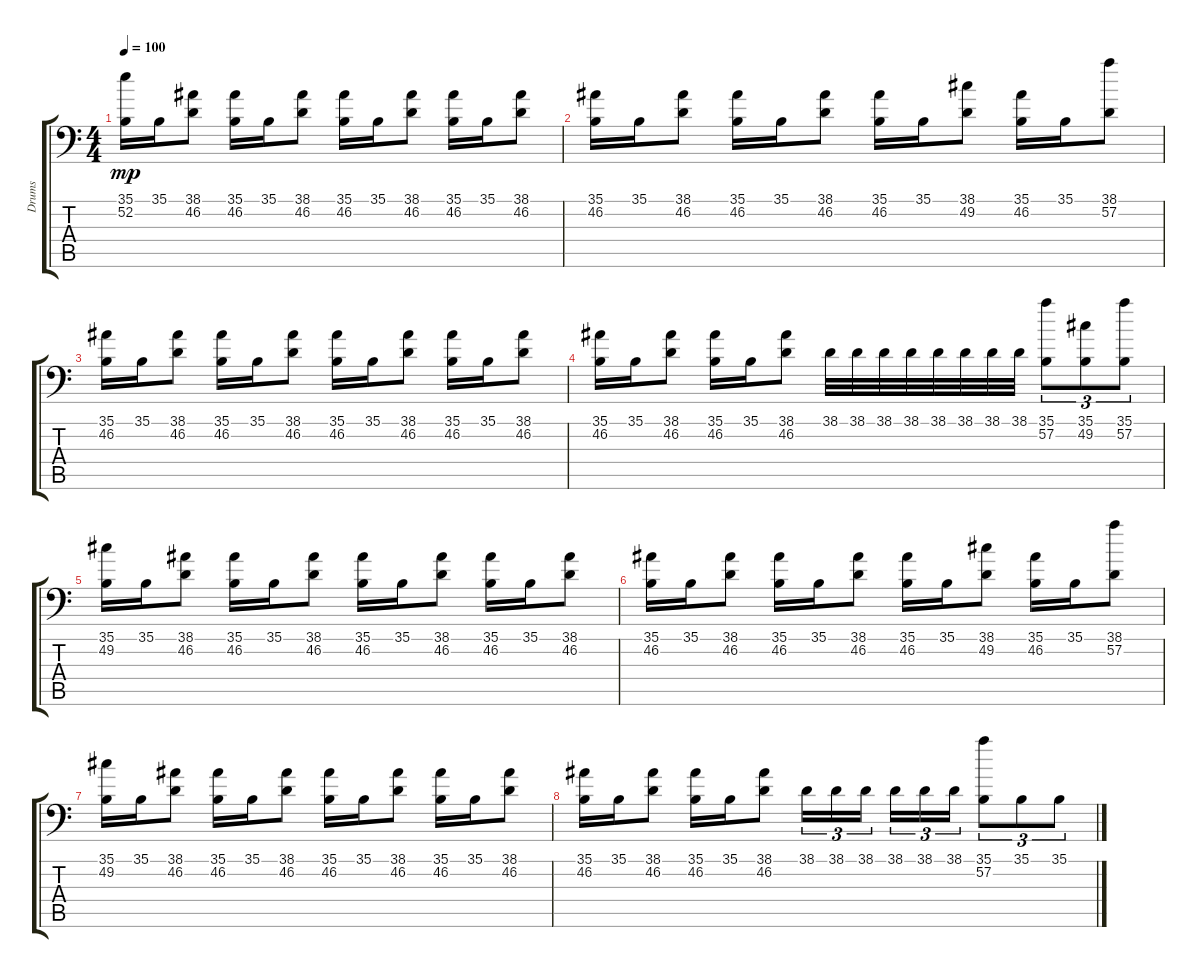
\track ("Drums" "Drums") {instrument acousticgrandpiano}
\staff {score tabs}
\tuning (C-1 C-1 C-1 C-1 C-1 C-1) {hide}
\ts (4 4)
\tempo 100
\clef f4
\ks c
(35.1 52.2).16{dy mp} 35.1.16 (38.1 46.2).8 (35.1 46.2).16 35.1.16 (38.1 46.2).8 (35.1 46.2).16 35.1.16 (38.1 46.2).8 (35.1 46.2).16 35.1.16 (38.1 46.2).8 |
(35.1 46.2).16 35.1.16 (38.1 46.2).8 (35.1 46.2).16 35.1.16 (38.1 46.2).8 (35.1 46.2).16 35.1.16 (38.1 49.2).8 (35.1 46.2).16 35.1.16 (38.1 57.2).8 |
(35.1 46.2).16 35.1.16 (38.1 46.2).8 (35.1 46.2).16 35.1.16 (38.1 46.2).8 (35.1 46.2).16 35.1.16 (38.1 46.2).8 (35.1 46.2).16 35.1.16 (38.1 46.2).8 |
(35.1 46.2).16 35.1.16 (38.1 46.2).8 (35.1 46.2).16 35.1.16 (38.1 46.2).8 38.1.32 38.1.32 38.1.32 38.1.32 38.1.32 38.1.32 38.1.32 38.1.32 (35.1 57.2).8{tu (3 2)} (35.1 49.2).8{tu (3 2)} (35.1 57.2).8{tu (3 2)} |
(35.1 49.2).16 35.1.16 (38.1 46.2).8 (35.1 46.2).16 35.1.16 (38.1 46.2).8 (35.1 46.2).16 35.1.16 (38.1 46.2).8 (35.1 46.2).16 35.1.16 (38.1 46.2).8 |
(35.1 46.2).16 35.1.16 (38.1 46.2).8 (35.1 46.2).16 35.1.16 (38.1 46.2).8 (35.1 46.2).16 35.1.16 (38.1 49.2).8 (35.1 46.2).16 35.1.16 (38.1 57.2).8 |
(35.1 49.2).16 35.1.16 (38.1 46.2).8 (35.1 46.2).16 35.1.16 (38.1 46.2).8 (35.1 46.2).16 35.1.16 (38.1 46.2).8 (35.1 46.2).16 35.1.16 (38.1 46.2).8 |
(35.1 46.2).16 35.1.16 (38.1 46.2).8 (35.1 46.2).16 35.1.16 (38.1 46.2).8 38.1.16{tu (3 2)} 38.1.16{tu (3 2)} 38.1.16{tu (3 2)} 38.1.16{tu (3 2)} 38.1.16{tu (3 2)} 38.1.16{tu (3 2)} (35.1 57.2).8{tu (3 2)} 35.1.8{tu (3 2)} 35.1.8{tu (3 2)}
